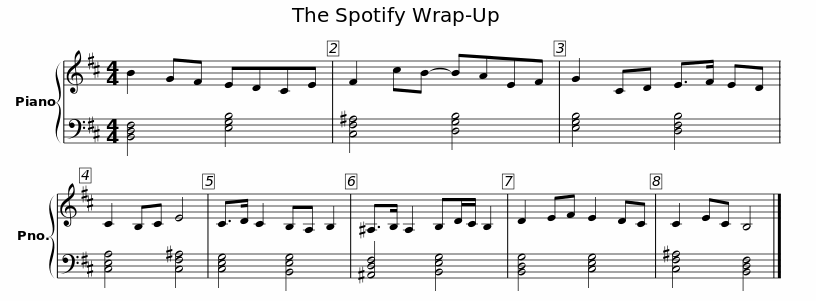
X:1
%%score { 1 | 2 }
L:1/8
M:4/4
I:linebreak $
K:D
V:1 treble
V:2 bass
V:1
 B2 GF EDCE | F2 cB- BAEF | G2 CD E>F ED | C2 B,C E4 | C>D C2 B,A, B,2 |$ %5
 ^A,>B, A,2 B,D/C/ B,2 | D2 EF E2 DC | C2 EC B,4 |] %8
V:2
 [B,,D,F,]4 [E,G,B,]4 | [C,F,^A,]4 [D,G,B,]4 | [E,G,B,]4 [D,F,B,]4 | [C,E,A,]4 [C,F,^A,]4 | [C,E,G,]4 [B,,E,G,]4 |$ %5
 [^A,,D,F,]4 [B,,E,G,]4 | [B,,D,G,]4 [C,E,G,]4 | [C,F,^A,]4 [B,,D,F,]4 |] %8
